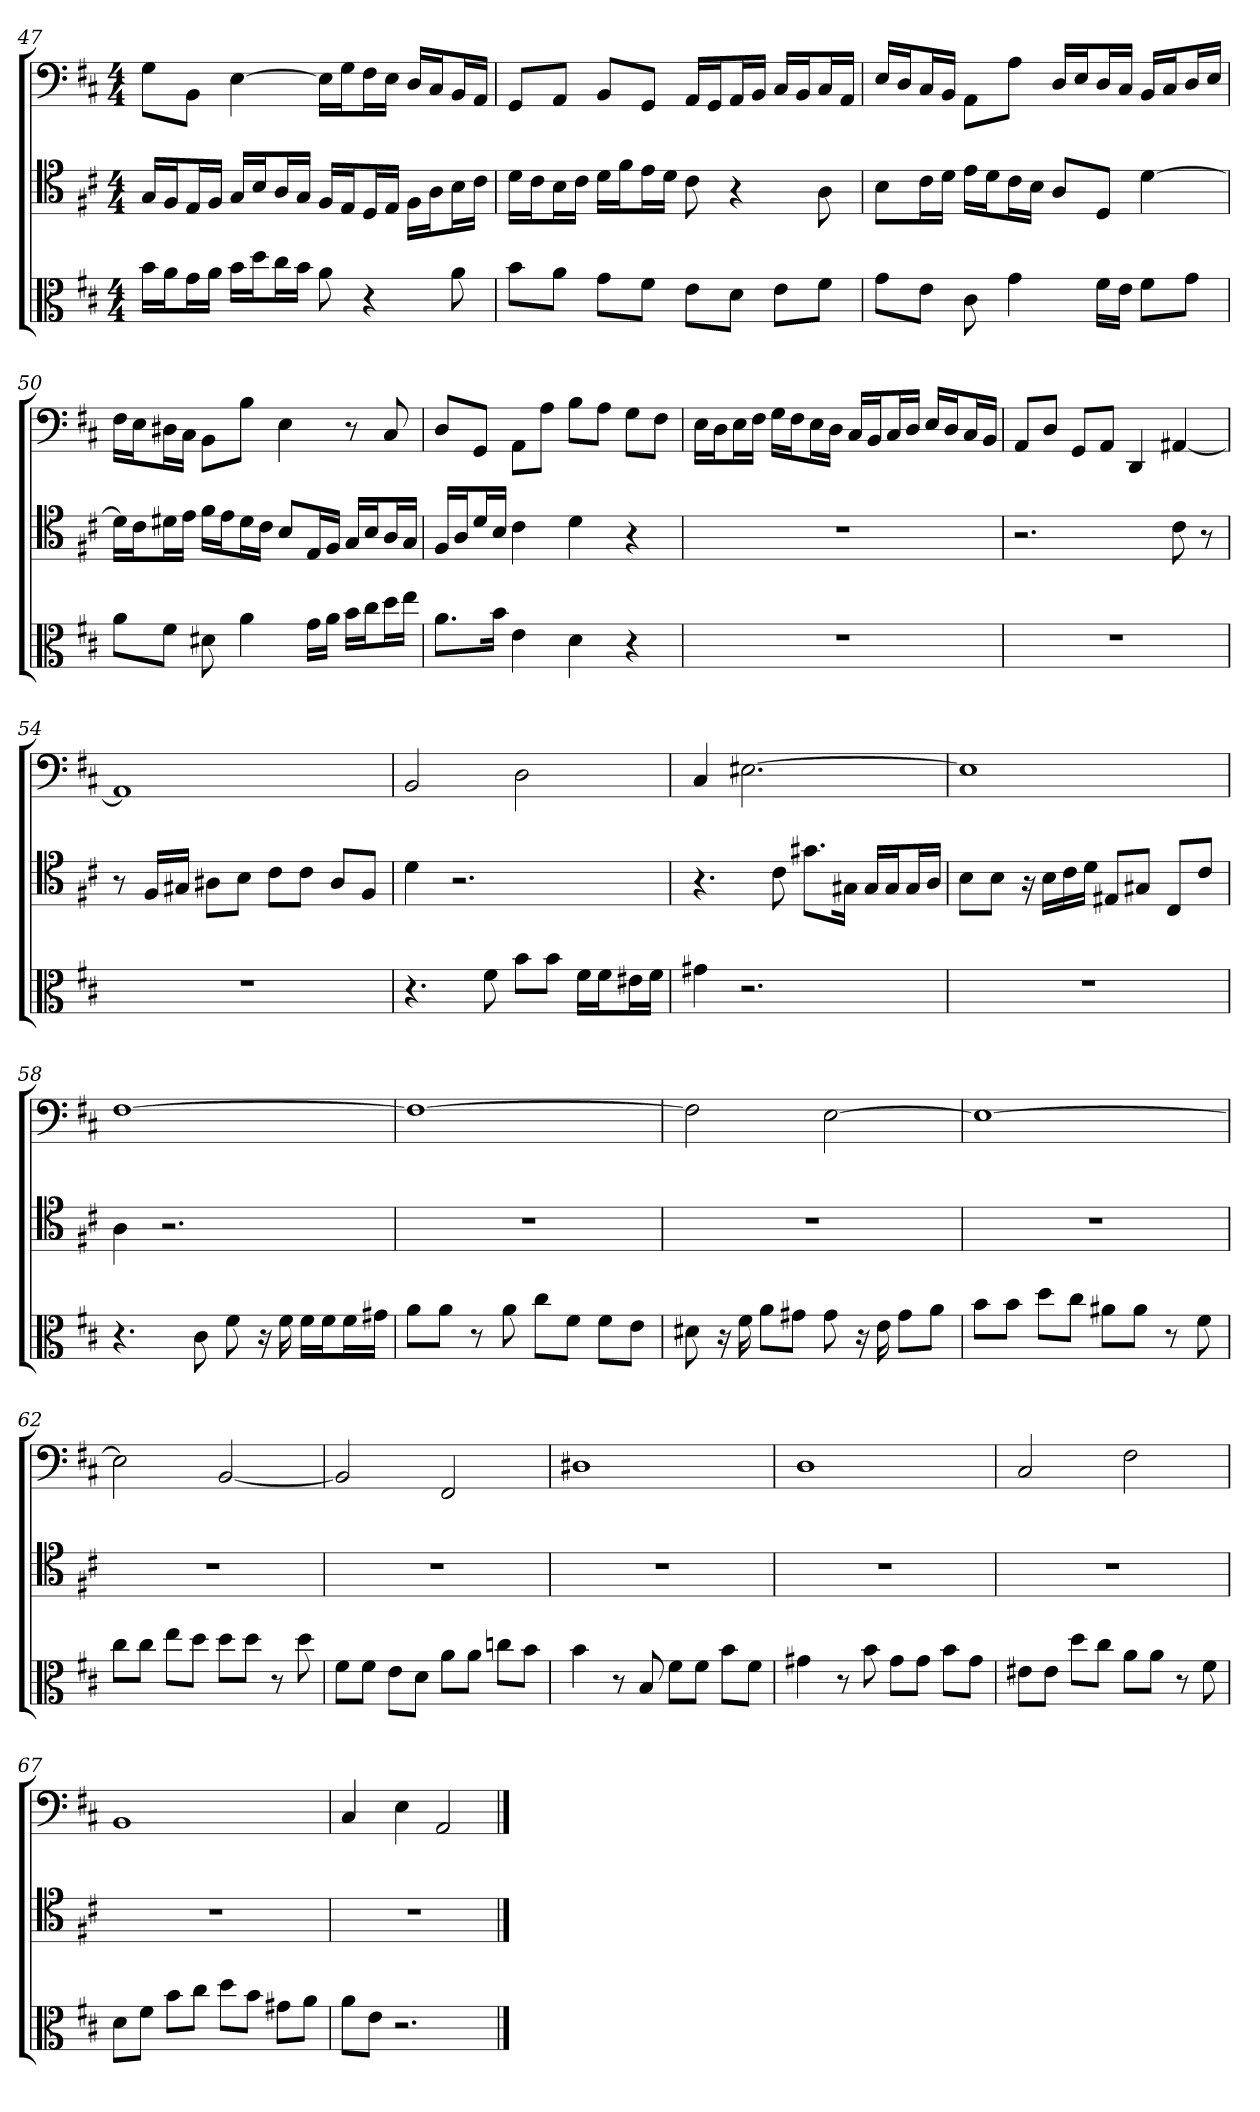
**kern	**kern	**kern
*part3	*part2	*part1
*staff3	*staff2	*staff1
*clefC3	*clefC4	*clefF4
*k[f#c#]	*k[f#c#]	*k[f#c#]
*D:	*D:	*D:
*M4/4	*M4/4	*M4/4
=47	=47	=47
16b\LL	16G/LL	8G\L
16a\J	16F#/J	.
16g\L	16E/L	8BB\J
16a\JJ	16F#/JJ	.
16b\LL	16G/LL	[4E
16dd\J	16B/J	.
16cc#\L	16A/L	.
16b\JJ	16G/JJ	.
8a	16F#/LL	16E\LL]
.	16E/J	16G\J
4r	16D/L	16F#\L
.	16E/JJ	16E\JJ
.	16F#\LL	16D/LL
.	16A\J	16C#/J
8a	16B\L	16BB/L
.	16c#\JJ	16AA/JJ
=48	=48	=48
8b\L	16d\LL	8GG/L
.	16c#\J	.
8a\J	16B\L	8AA/J
.	16c#\JJ	.
8g\L	16d\LL	8BB/L
.	16f#\J	.
8f#\J	16e\L	8GG/J
.	16d\JJ	.
8e\L	8c#	16AA/LL
.	.	16GG/J
8d\J	4r	16AA/L
.	.	16BB/JJ
8e\L	.	16C#/LL
.	.	16BB/J
8f#\J	8A	16C#/L
.	.	16AA/JJ
=49	=49	=49
8g\L	8B\L	16E/LL
.	.	16D/J
8e\J	16c#\L	16C#/L
.	16d\JJ	16BB/JJ
8c#	16e\LL	8AA\L
.	16d\J	.
4g	16c#\L	8A\J
.	16B\JJ	.
.	8A/L	16D/LL
.	.	16E/J
16f#\LL	8D/J	16D/L
16e\JJ	.	16C#/JJ
8f#\L	[4d	16BB/LL
.	.	16C#/J
8g\J	.	16D/L
.	.	16E/JJ
=50	=50	=50
8a\L	16d\LL]	16F#\LL
.	16c#\J	16E\J
8f#\J	16d#X\L	16D#X\L
.	16e\JJ	16C#\JJ
8d#X	16f#\LL	8BB\L
.	16e\J	.
4a	16d#\L	8B\J
.	16c#\JJ	.
.	8B/L	4E
16g\LL	16E/L	.
16a\JJ	16F#/JJ	.
16b\LL	16G/LL	8r
16cc#\J	16B/J	.
16dd\L	16A/L	8C#
16ee\JJ	16G/JJ	.
=51	=51	=51
8.a\L	16F#/LL	8D/L
.	16A/J	.
.	16d/L	8GG/J
16b\Jk	16B/JJ	.
4e	4c#	8AA\L
.	.	8A\J
4d	4d	8B\L
.	.	8A\J
4r	4r	8G\L
.	.	8F#\J
=52	=52	=52
1r	1r	16E\LL
.	.	16D\J
.	.	16E\L
.	.	16F#\JJ
.	.	16G\LL
.	.	16F#\J
.	.	16E\L
.	.	16D\JJ
.	.	16C#/LL
.	.	16BB/J
.	.	16C#/L
.	.	16D/JJ
.	.	16E/LL
.	.	16D/J
.	.	16C#/L
.	.	16BB/JJ
=53	=53	=53
1r	2.r	8AA/L
.	.	8D/J
.	.	8GG/L
.	.	8AA/J
.	.	4DD
.	8c#	[4AA#X
.	8r	.
=54	=54	=54
1r	8r	1AA#]
.	16F#/LL	.
.	16G#X/JJ	.
.	8A#X\L	.
.	8B\J	.
.	8c#\L	.
.	8c#\J	.
.	8A#/L	.
.	8F#/J	.
=55	=55	=55
4.r	4d	2BB
.	2.r	.
8f#	.	.
8b\L	.	2D
8b\J	.	.
16f#\LL	.	.
16f#\J	.	.
16e#X\L	.	.
16f#\JJ	.	.
=56	=56	=56
4g#X	4.r	4C#
2.r	.	[2.E#X
.	8c#	.
.	8.g#X\L	.
.	16G#X\Jk	.
.	16G#/LL	.
.	16G#/J	.
.	16G#/L	.
.	16A/JJ	.
=57	=57	=57
1r	8B\L	1E#]
.	8B\J	.
.	16r	.
.	16B\LL	.
.	16c#\	.
.	16d\JJ	.
.	8E#X/L	.
.	8G#X/J	.
.	8C#/L	.
.	8c#/J	.
=58	=58	=58
4.r	4A	[1F#
.	2.r	.
8c#	.	.
8f#	.	.
16r	.	.
16f#	.	.
16f#\LL	.	.
16f#\J	.	.
16f#\L	.	.
16g#X\JJ	.	.
=59	=59	=59
8a\L	1r	1F#_
8a\J	.	.
8r	.	.
8a	.	.
8cc#\L	.	.
8f#\J	.	.
8f#\L	.	.
8e\J	.	.
=60	=60	=60
8d#X	1r	2F#]
16r	.	.
16f#	.	.
8a\L	.	.
8g#X\J	.	.
8g#	.	[2E
16r	.	.
16e	.	.
8g#\L	.	.
8a\J	.	.
=61	=61	=61
8b\L	1r	1E_
8b\J	.	.
8dd\L	.	.
8cc#\J	.	.
8a#X\L	.	.
8a#\J	.	.
8r	.	.
8f#	.	.
=62	=62	=62
8cc#\L	1r	2E]
8cc#\J	.	.
8ee\L	.	.
8dd\J	.	.
8dd\L	.	[2BB
8dd\J	.	.
8r	.	.
8dd	.	.
=63	=63	=63
8f#\L	1r	2BB]
8f#\J	.	.
8e\L	.	.
8d\J	.	.
8a\L	.	2FF#
8a\J	.	.
8ccn\L	.	.
8b\J	.	.
=64	=64	=64
4b	1r	1D#X
8r	.	.
8B	.	.
8f#\L	.	.
8f#\J	.	.
8b\L	.	.
8f#\J	.	.
=65	=65	=65
4g#X	1r	1D
8r	.	.
8b	.	.
8g#\L	.	.
8g#\J	.	.
8b\L	.	.
8g#\J	.	.
=66	=66	=66
8e#X\L	1r	2C#
8e#\J	.	.
8dd\L	.	.
8cc#\J	.	.
8a\L	.	2F#
8a\J	.	.
8r	.	.
8f#	.	.
=67	=67	=67
8d\L	1r	1BB
8f#\J	.	.
8b\L	.	.
8cc#\J	.	.
8dd\L	.	.
8b\J	.	.
8g#X\L	.	.
8a\J	.	.
=68	=68	=68
8a\L	1r	4C#
8e\J	.	.
2.r	.	4E
.	.	2AA
==	==	==
*-	*-	*-
